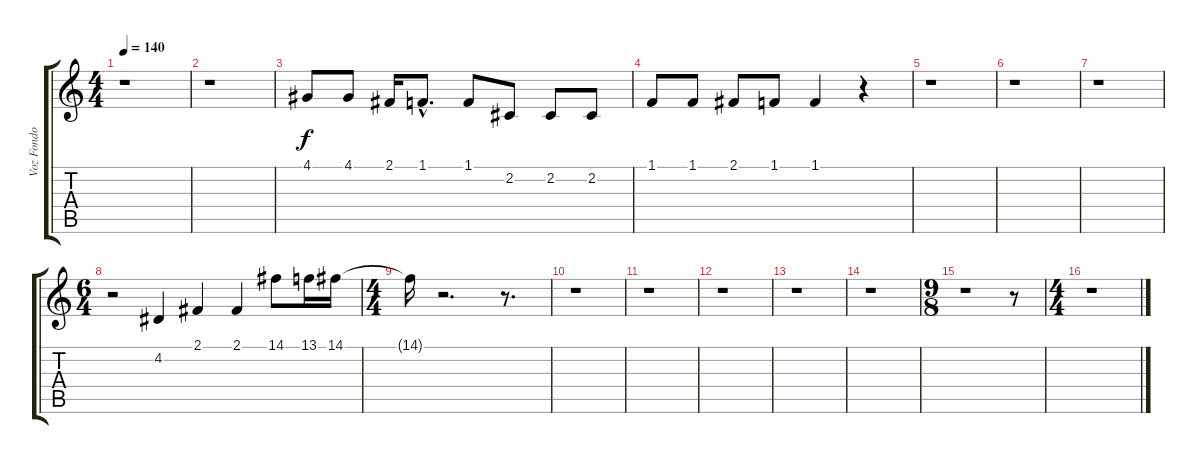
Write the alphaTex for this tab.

\track ("Voz Fondo" "Voz Fondo") {instrument synthvoice}
\staff {score tabs}
\tuning (E4 B3 G3 D3 A2 E2) {hide}
\ts (4 4)
\tempo 140
\clef g2
\ks c
r.1{dy f} |
r.1 |
4.1.8 4.1.8 2.1.16 1.1{hac}.8{d} 1.1.8 2.2.8 2.2.8 2.2.8 |
1.1.8 1.1.8 2.1.8 1.1.8 1.1.4 r.4 |
r.1 |
r.1 |
r.1 |
\ts (6 4)
r.2 4.2.4 2.1.4 2.1.4 14.1.8 13.1.16 14.1.16 |
\ts (4 4)
14.1{t}.16 r.2{d} r.8{d} |
r.1 |
r.1 |
r.1 |
r.1 |
r.1 |
\ts (9 8)
r.1 r.8 |
\ts (4 4)
r.1
